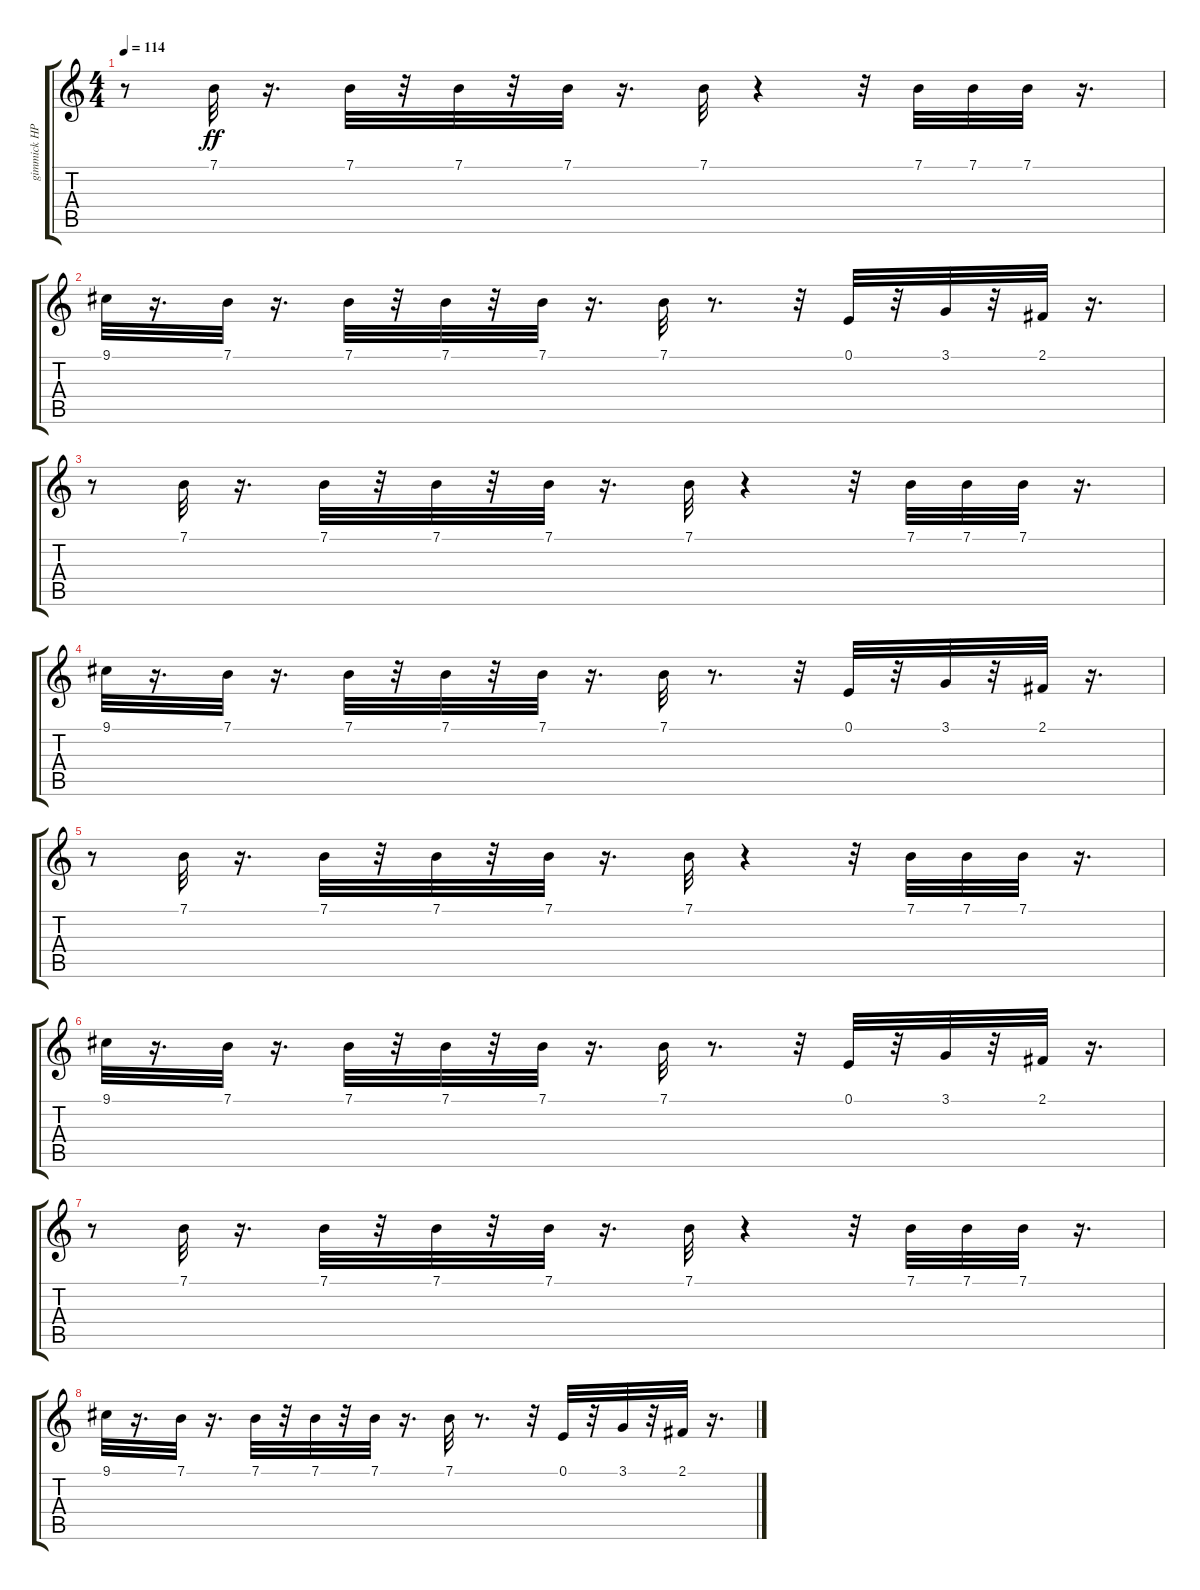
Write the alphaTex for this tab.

\track ("gimmick HPsaw" "gimmick HP") {instrument lead2sawtooth}
\staff {score tabs}
\tuning (E4 B3 G3 D3 A2 E2) {hide}
\ts (4 4)
\tempo 114
\clef g2
\ks c
r.8{dy ff} 7.1.32 r.16{d} 7.1.32 r.32 7.1.32 r.32 7.1.32 r.16{d} 7.1.32 r.4 r.32 7.1.32 7.1.32 7.1.32 r.16{d} |
9.1.32 r.16{d} 7.1.32 r.16{d} 7.1.32 r.32 7.1.32 r.32 7.1.32 r.16{d} 7.1.32 r.8{d} r.32 0.1.32 r.32 3.1.32 r.32 2.1.32 r.16{d} |
r.8 7.1.32 r.16{d} 7.1.32 r.32 7.1.32 r.32 7.1.32 r.16{d} 7.1.32 r.4 r.32 7.1.32 7.1.32 7.1.32 r.16{d} |
9.1.32 r.16{d} 7.1.32 r.16{d} 7.1.32 r.32 7.1.32 r.32 7.1.32 r.16{d} 7.1.32 r.8{d} r.32 0.1.32 r.32 3.1.32 r.32 2.1.32 r.16{d} |
r.8 7.1.32 r.16{d} 7.1.32 r.32 7.1.32 r.32 7.1.32 r.16{d} 7.1.32 r.4 r.32 7.1.32 7.1.32 7.1.32 r.16{d} |
9.1.32 r.16{d} 7.1.32 r.16{d} 7.1.32 r.32 7.1.32 r.32 7.1.32 r.16{d} 7.1.32 r.8{d} r.32 0.1.32 r.32 3.1.32 r.32 2.1.32 r.16{d} |
r.8 7.1.32 r.16{d} 7.1.32 r.32 7.1.32 r.32 7.1.32 r.16{d} 7.1.32 r.4 r.32 7.1.32 7.1.32 7.1.32 r.16{d} |
9.1.32 r.16{d} 7.1.32 r.16{d} 7.1.32 r.32 7.1.32 r.32 7.1.32 r.16{d} 7.1.32 r.8{d} r.32 0.1.32 r.32 3.1.32 r.32 2.1.32 r.16{d}
